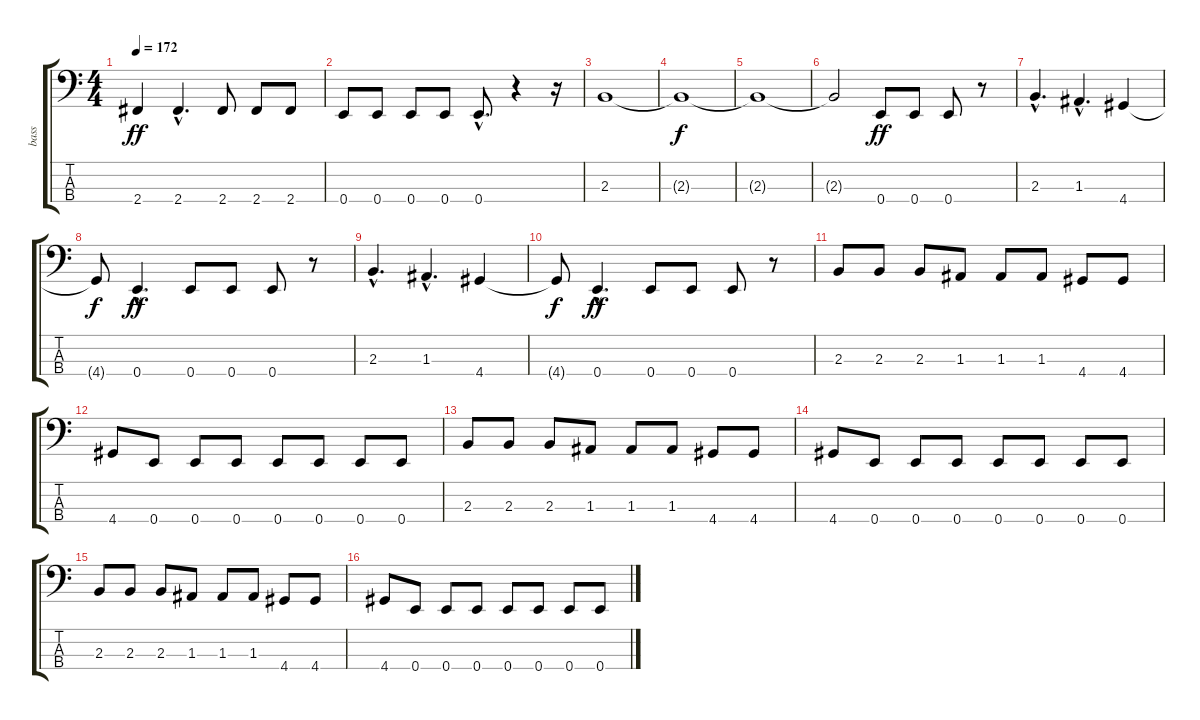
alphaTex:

\track ("bass" "bass") {instrument electricbassfinger}
\staff {score tabs}
\tuning (G2 D2 A1 E1) {hide}
\ts (4 4)
\tempo 172
\clef f4
\ks c
2.4.4{dy ff} 2.4{hac}.4{d} 2.4.8 2.4.8 2.4.8 |
0.4.8 0.4.8 0.4.8 0.4.8 0.4{hac}.8{d} r.4 r.16 |
2.3.1 |
2.3{t}.1{dy f} |
2.3{t}.1 |
2.3{t}.2 0.4.8{dy ff} 0.4.8 0.4.8 r.8 |
2.3{hac}.4{d} 1.3{hac}.4{d} 4.4.4 |
4.4{t}.8{dy f} 0.4{hac}.4{d dy ff} 0.4.8 0.4.8 0.4.8 r.8 |
2.3{hac}.4{d} 1.3{hac}.4{d} 4.4.4 |
4.4{t}.8{dy f} 0.4{hac}.4{d dy ff} 0.4.8 0.4.8 0.4.8 r.8 |
2.3.8 2.3.8 2.3.8 1.3.8 1.3.8 1.3.8 4.4.8 4.4.8 |
4.4.8 0.4.8 0.4.8 0.4.8 0.4.8 0.4.8 0.4.8 0.4.8 |
2.3.8 2.3.8 2.3.8 1.3.8 1.3.8 1.3.8 4.4.8 4.4.8 |
4.4.8 0.4.8 0.4.8 0.4.8 0.4.8 0.4.8 0.4.8 0.4.8 |
2.3.8 2.3.8 2.3.8 1.3.8 1.3.8 1.3.8 4.4.8 4.4.8 |
4.4.8 0.4.8 0.4.8 0.4.8 0.4.8 0.4.8 0.4.8 0.4.8
